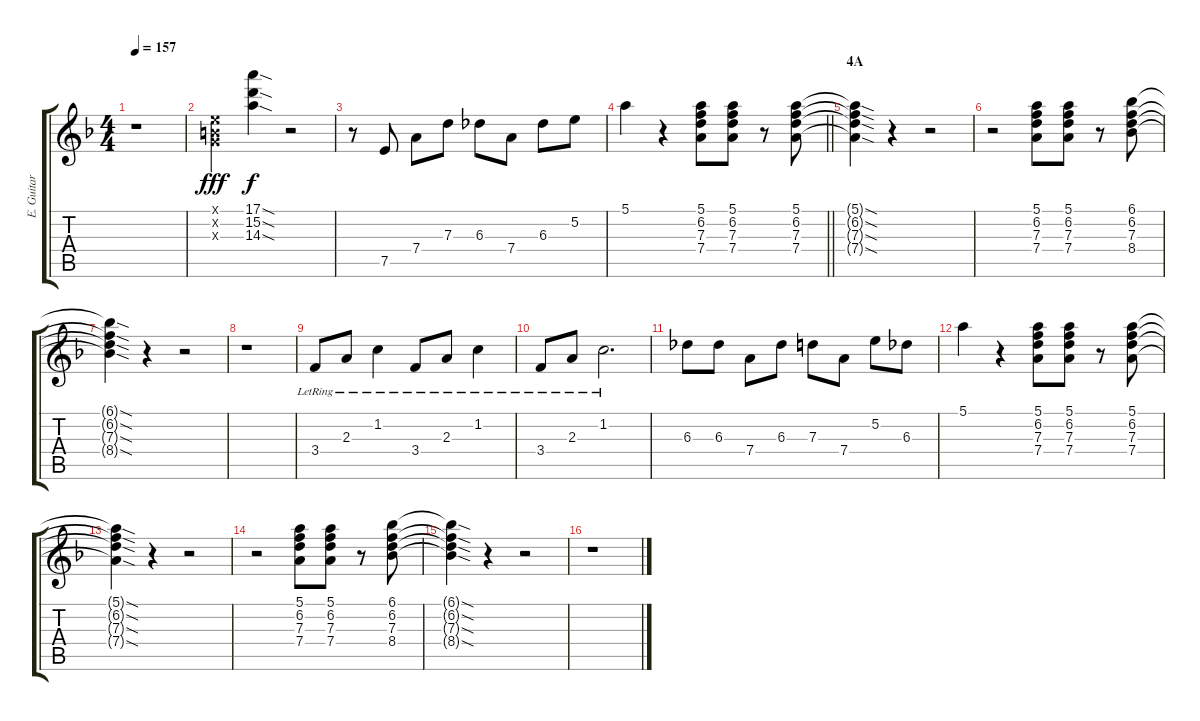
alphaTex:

\track ("E. Guitar II" "E. Guitar ") {instrument electricguitarclean}
\staff {score tabs}
\tuning (E4 B3 G3 D3 A2 E2) {hide}
\ts (4 4)
\tempo 157
\clef g2
\ks f
r.1{dy f} |
(0.1{x} 0.2{x} 0.3{x}).4{dy fff} (17.1{sod} 15.2{sod} 14.3{sod}).4{dy f} r.2 |
r.8 7.5.8 7.4.8 7.3.8 6.3.8 7.4.8 6.3.8 5.2.8 |
\barLineRight lightlight
5.1.4 r.4 (5.1 6.2 7.3 7.4).8 (5.1 6.2 7.3 7.4).8 r.8 (5.1 6.2 7.3 7.4).8 |
\section ("" "4A")
(5.1{sod t} 6.2{sod t} 7.3{sod t} 7.4{sod t}).4 r.4 r.2 |
r.2 (5.1 6.2 7.3 7.4).8 (5.1 6.2 7.3 7.4).8 r.8 (6.1 6.2 7.3 8.4).8 |
(6.1{sod t} 6.2{sod t} 7.3{sod t} 8.4{sod t}).4 r.4 r.2 |
r.1 |
3.4{lr}.8 2.3{lr}.8 1.2{lr}.4 3.4{lr}.8 2.3{lr}.8 1.2{lr}.4 |
3.4{lr}.8 2.3{lr}.8 1.2{lr}.2{d} |
6.3.8 6.3.8 7.4.8 6.3.8 7.3.8 7.4.8 5.2.8 6.3.8 |
5.1.4 r.4 (5.1 6.2 7.3 7.4).8 (5.1 6.2 7.3 7.4).8 r.8 (5.1 6.2 7.3 7.4).8 |
(5.1{sod t} 6.2{sod t} 7.3{sod t} 7.4{sod t}).4 r.4 r.2 |
r.2 (5.1 6.2 7.3 7.4).8 (5.1 6.2 7.3 7.4).8 r.8 (6.1 6.2 7.3 8.4).8 |
(6.1{sod t} 6.2{sod t} 7.3{sod t} 8.4{sod t}).4 r.4 r.2 |
r.1
